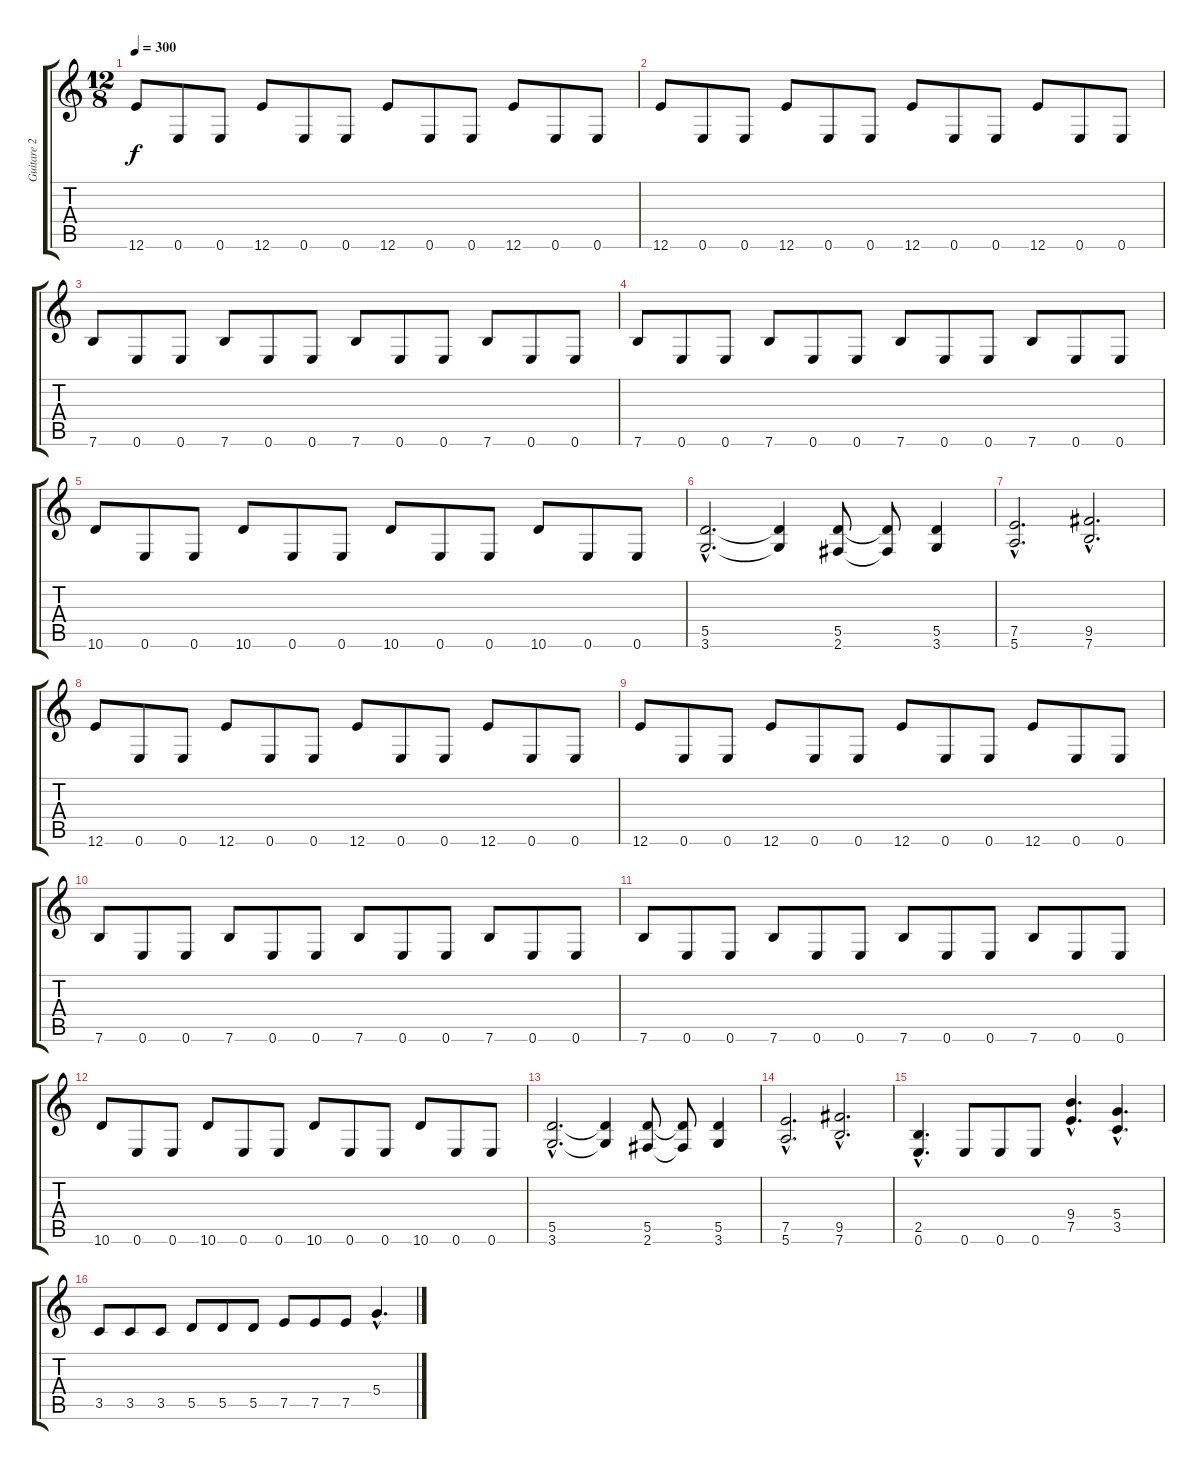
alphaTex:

\track ("Guitare 2" "Guitare 2") {instrument distortionguitar}
\staff {score tabs}
\tuning (E4 B3 G3 D3 A2 E2) {hide}
\ts (12 8)
\tempo 300
\clef g2
\ks c
12.6.8{dy f} 0.6.8 0.6.8 12.6.8 0.6.8 0.6.8 12.6.8 0.6.8 0.6.8 12.6.8 0.6.8 0.6.8 |
12.6.8 0.6.8 0.6.8 12.6.8 0.6.8 0.6.8 12.6.8 0.6.8 0.6.8 12.6.8 0.6.8 0.6.8 |
7.6.8 0.6.8 0.6.8 7.6.8 0.6.8 0.6.8 7.6.8 0.6.8 0.6.8 7.6.8 0.6.8 0.6.8 |
7.6.8 0.6.8 0.6.8 7.6.8 0.6.8 0.6.8 7.6.8 0.6.8 0.6.8 7.6.8 0.6.8 0.6.8 |
10.6.8 0.6.8 0.6.8 10.6.8 0.6.8 0.6.8 10.6.8 0.6.8 0.6.8 10.6.8 0.6.8 0.6.8 |
(5.5{hac} 3.6{hac}).2{d} (5.5{t} 3.6{t}).4 (5.5 2.6).8 (5.5{t} 2.6{t}).8 (5.5 3.6).4 |
(7.5{hac} 5.6{hac}).2{d} (9.5{hac} 7.6{hac}).2{d} |
12.6.8 0.6.8 0.6.8 12.6.8 0.6.8 0.6.8 12.6.8 0.6.8 0.6.8 12.6.8 0.6.8 0.6.8 |
12.6.8 0.6.8 0.6.8 12.6.8 0.6.8 0.6.8 12.6.8 0.6.8 0.6.8 12.6.8 0.6.8 0.6.8 |
7.6.8 0.6.8 0.6.8 7.6.8 0.6.8 0.6.8 7.6.8 0.6.8 0.6.8 7.6.8 0.6.8 0.6.8 |
7.6.8 0.6.8 0.6.8 7.6.8 0.6.8 0.6.8 7.6.8 0.6.8 0.6.8 7.6.8 0.6.8 0.6.8 |
10.6.8 0.6.8 0.6.8 10.6.8 0.6.8 0.6.8 10.6.8 0.6.8 0.6.8 10.6.8 0.6.8 0.6.8 |
(5.5{hac} 3.6{hac}).2{d} (5.5{t} 3.6{t}).4 (5.5 2.6).8 (5.5{t} 2.6{t}).8 (5.5 3.6).4 |
(7.5{hac} 5.6{hac}).2{d} (9.5{hac} 7.6{hac}).2{d} |
(2.5{hac} 0.6{hac}).4{d} 0.6.8 0.6.8 0.6.8 (9.4{hac} 7.5{hac}).4{d} (5.4{hac} 3.5{hac}).4{d} |
3.5.8 3.5.8 3.5.8 5.5.8 5.5.8 5.5.8 7.5.8 7.5.8 7.5.8 5.4{hac}.4{d}
